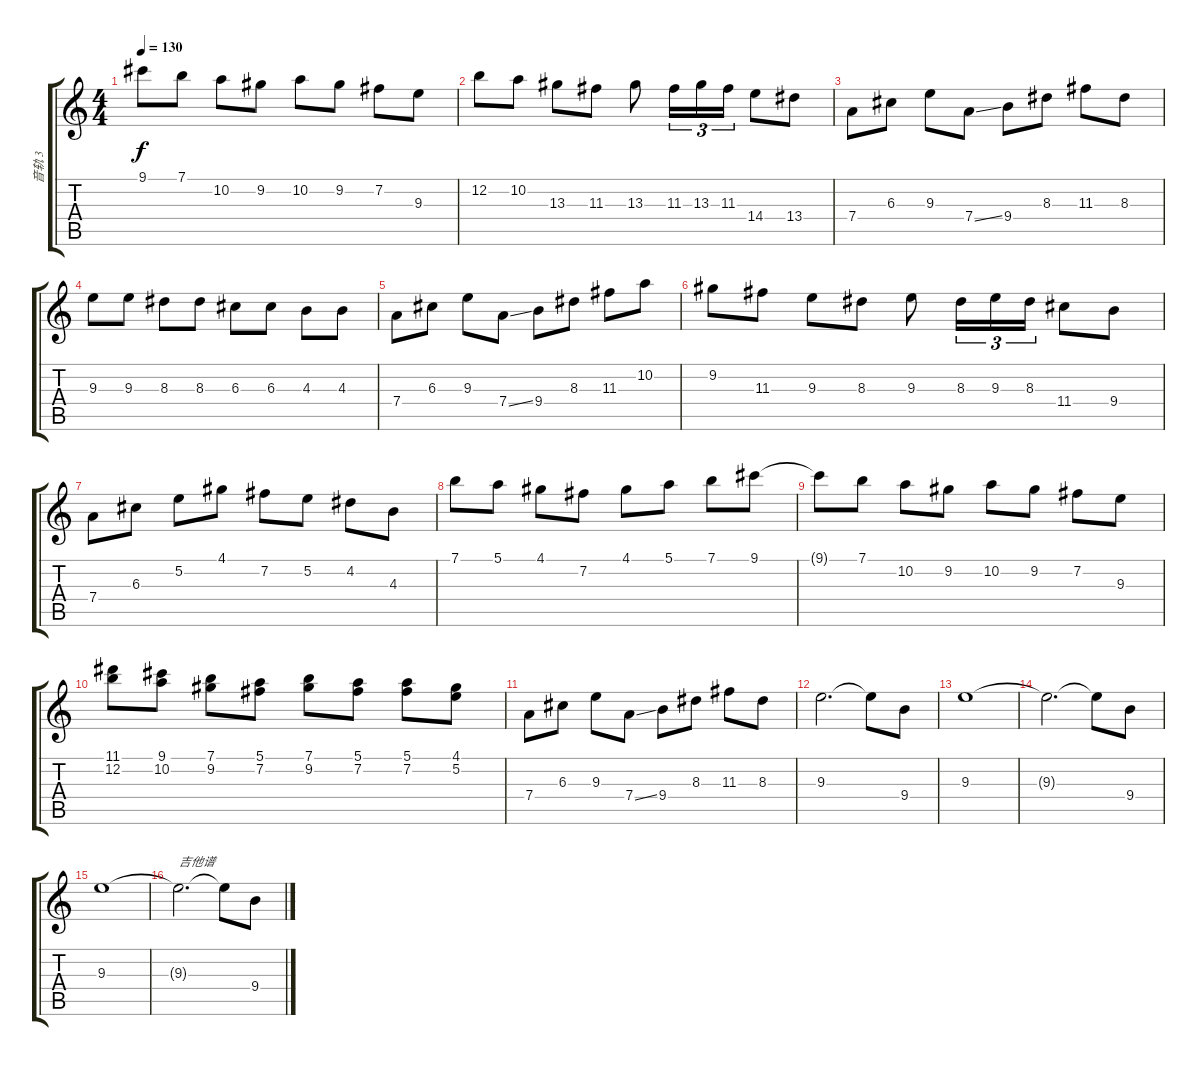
\track ("音轨 3" "音轨 3") {instrument electricguitarclean}
\staff {score tabs}
\tuning (E4 B3 G3 D3 A2 E2) {hide}
\ts (4 4)
\tempo 130
\clef g2
\ks c
9.1.8{dy f} 7.1.8 10.2.8 9.2.8 10.2.8 9.2.8 7.2.8 9.3.8 |
12.2.8 10.2.8 13.3.8 11.3.8 13.3.8 11.3.16{tu (3 2)} 13.3.16{tu (3 2)} 11.3.16{tu (3 2)} 14.4.8 13.4.8 |
7.4.8 6.3.8 9.3.8 7.4{ss}.8 9.4.8 8.3.8 11.3.8 8.3.8 |
9.3.8 9.3.8 8.3.8 8.3.8 6.3.8 6.3.8 4.3.8 4.3.8 |
7.4.8 6.3.8 9.3.8 7.4{ss}.8 9.4.8 8.3.8 11.3.8 10.2.8 |
9.2.8 11.3.8 9.3.8 8.3.8 9.3.8 8.3.16{tu (3 2)} 9.3.16{tu (3 2)} 8.3.16{tu (3 2)} 11.4.8 9.4.8 |
7.4.8 6.3.8 5.2.8 4.1.8 7.2.8 5.2.8 4.2.8 4.3.8 |
7.1.8 5.1.8 4.1.8 7.2.8 4.1.8 5.1.8 7.1.8 9.1.8 |
9.1{t}.8 7.1.8 10.2.8 9.2.8 10.2.8 9.2.8 7.2.8 9.3.8 |
(11.1 12.2).8 (9.1 10.2).8 (7.1 9.2).8 (5.1 7.2).8 (7.1 9.2).8 (5.1 7.2).8 (5.1 7.2).8 (4.1 5.2).8 |
7.4.8 6.3.8 9.3.8 7.4{ss}.8 9.4.8 8.3.8 11.3.8 8.3.8 |
9.3.2{d} 9.3{t}.8 9.4.8{volume 14 balance 4 instrument electricguitarclean} |
9.3.1 |
9.3{t}.2{d} 9.3{t}.8 9.4.8 |
9.3.1 |
9.3{t}.2{d txt "吉他谱"} 9.3{t}.8 9.4.8
